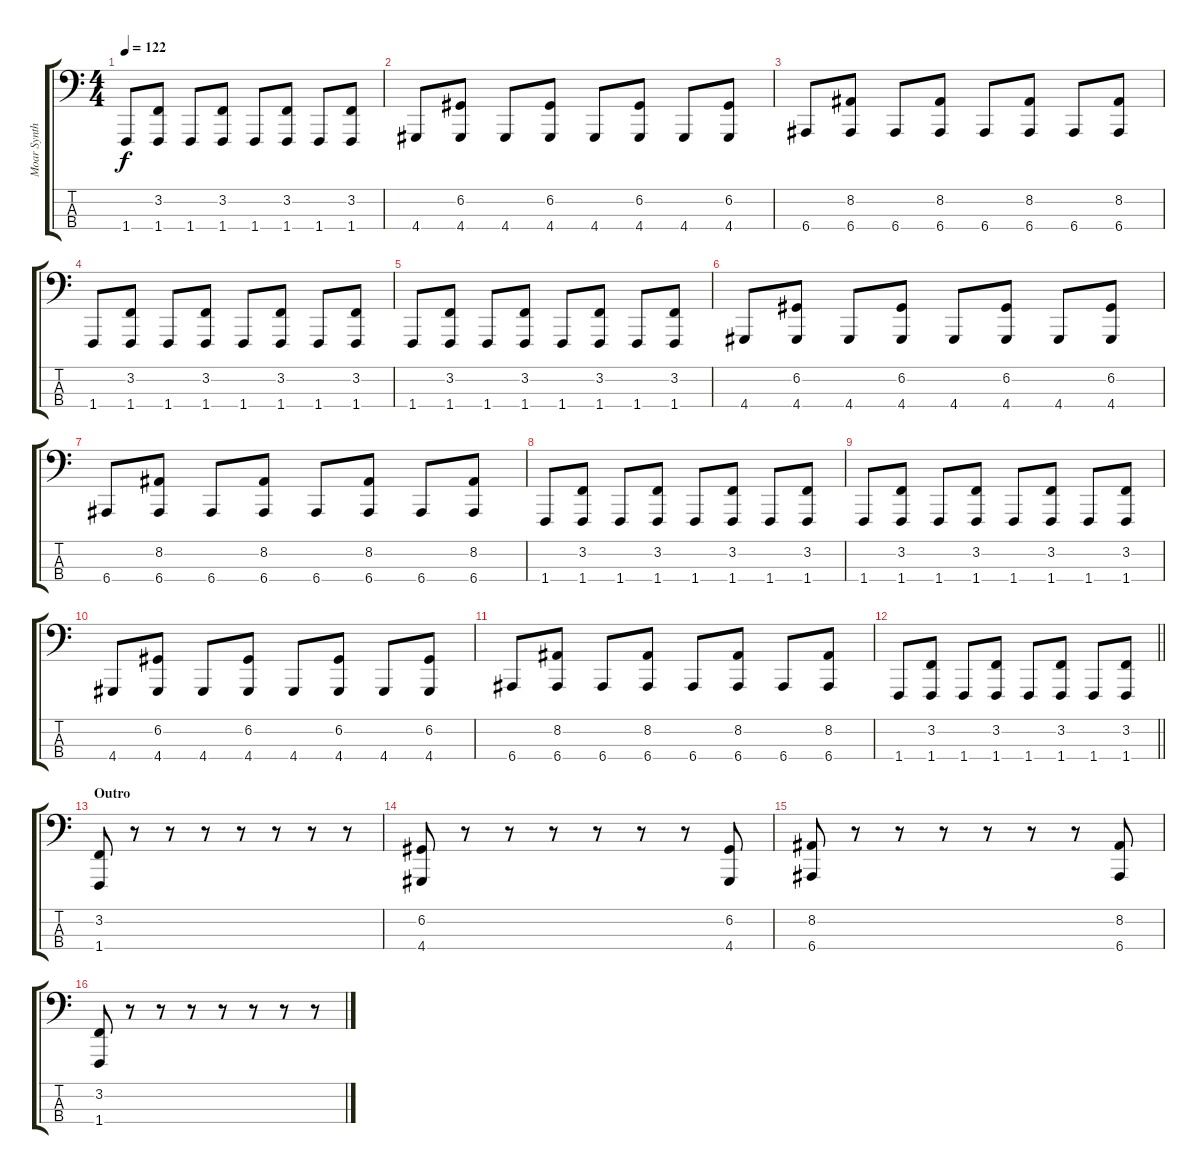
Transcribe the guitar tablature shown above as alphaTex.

\track ("Moar Synth" "Moar Synth") {instrument lead1square}
\staff {score tabs}
\tuning (G2 D2 A1 E1) {hide}
\ts (4 4)
\tempo 122
\clef f4
\ks c
1.4.8{dy f} (3.2 1.4).8 1.4.8 (3.2 1.4).8 1.4.8 (3.2 1.4).8 1.4.8 (3.2 1.4).8 |
4.4.8 (6.2 4.4).8 4.4.8 (6.2 4.4).8 4.4.8 (6.2 4.4).8 4.4.8 (6.2 4.4).8 |
6.4.8 (8.2 6.4).8 6.4.8 (8.2 6.4).8 6.4.8 (8.2 6.4).8 6.4.8 (8.2 6.4).8 |
1.4.8 (3.2 1.4).8 1.4.8 (3.2 1.4).8 1.4.8 (3.2 1.4).8 1.4.8 (3.2 1.4).8 |
1.4.8 (3.2 1.4).8 1.4.8 (3.2 1.4).8 1.4.8 (3.2 1.4).8 1.4.8 (3.2 1.4).8 |
4.4.8 (6.2 4.4).8 4.4.8 (6.2 4.4).8 4.4.8 (6.2 4.4).8 4.4.8 (6.2 4.4).8 |
6.4.8 (8.2 6.4).8 6.4.8 (8.2 6.4).8 6.4.8 (8.2 6.4).8 6.4.8 (8.2 6.4).8 |
1.4.8 (3.2 1.4).8 1.4.8 (3.2 1.4).8 1.4.8 (3.2 1.4).8 1.4.8 (3.2 1.4).8 |
1.4.8 (3.2 1.4).8 1.4.8 (3.2 1.4).8 1.4.8 (3.2 1.4).8 1.4.8 (3.2 1.4).8 |
4.4.8 (6.2 4.4).8 4.4.8 (6.2 4.4).8 4.4.8 (6.2 4.4).8 4.4.8 (6.2 4.4).8 |
6.4.8 (8.2 6.4).8 6.4.8 (8.2 6.4).8 6.4.8 (8.2 6.4).8 6.4.8 (8.2 6.4).8 |
\barLineRight lightlight
1.4.8 (3.2 1.4).8 1.4.8 (3.2 1.4).8 1.4.8 (3.2 1.4).8 1.4.8 (3.2 1.4).8 |
\section ("" "Outro")
(3.2 1.4).8 r.8 r.8 r.8 r.8 r.8 r.8 r.8 |
(6.2 4.4).8 r.8 r.8 r.8 r.8 r.8 r.8 (6.2 4.4).8 |
(8.2 6.4).8 r.8 r.8 r.8 r.8 r.8 r.8 (8.2 6.4).8 |
(3.2 1.4).8 r.8 r.8 r.8 r.8 r.8 r.8 r.8
